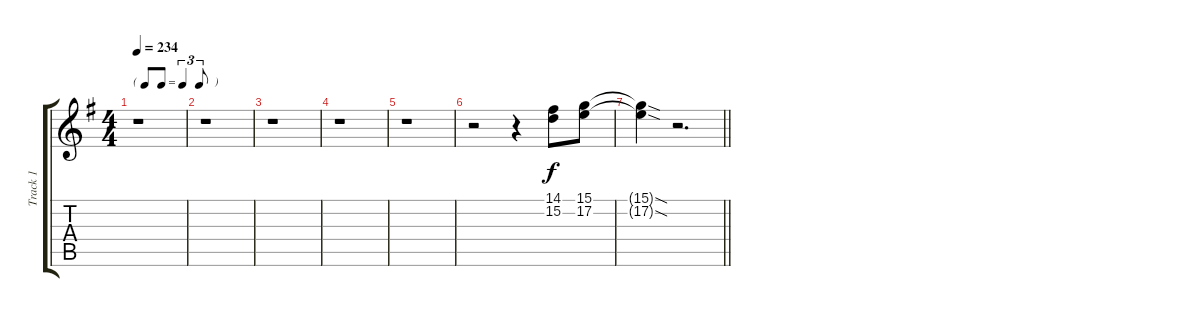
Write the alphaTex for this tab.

\track ("Track 1" "Track 1") {instrument electricpiano1}
\staff {score tabs}
\tuning (E4 B3 G3 D3 A2 E2) {hide}
\ts (4 4)
\tf triplet8th
\tempo 234
\clef g2
\ks g
r.1{dy f} |
r.1 |
r.1 |
r.1 |
r.1 |
r.2 r.4 (14.1 15.2).8 (15.1 17.2).8 |
\barLineRight lightlight
(15.1{sod t} 17.2{sod t}).4 r.2{d}
